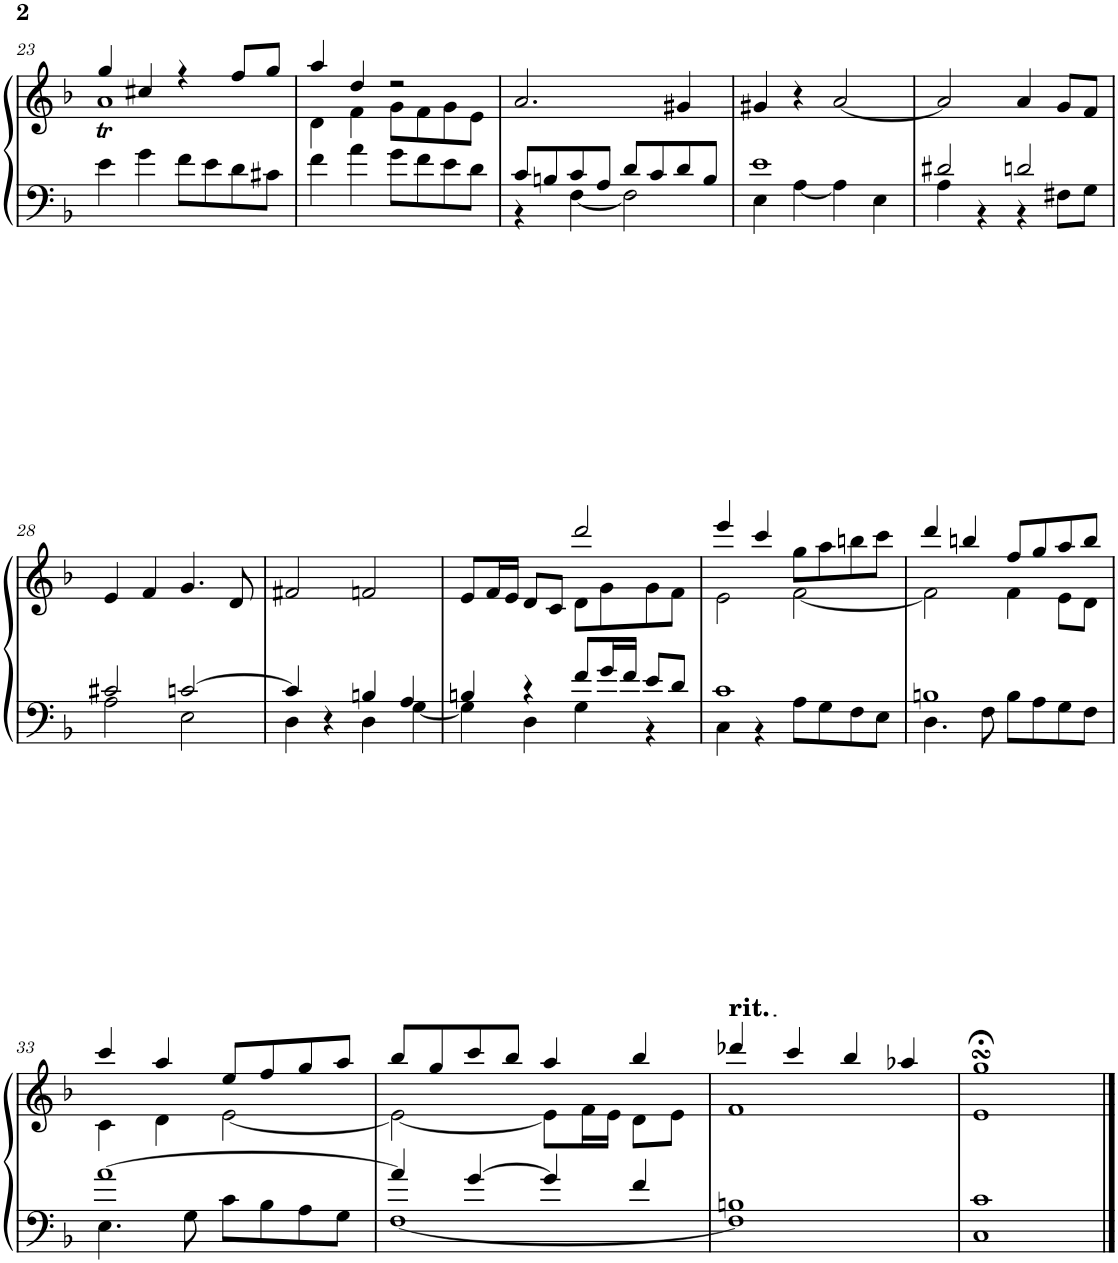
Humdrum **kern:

**kern	**kern
*part1	*part1
*staff2	*staff1
*I"Harpsichord	*
*I'Hch.	*
!!LO:PB:g=z
*clefF4	*clefG2
*k[b-]	*k[b-]
*M4/4	*M4/4
=23	=23
*	*^
4e\	4gg/	1at
4g\	4cc#X/	.
8f\L	4r	.
8e\	.	.
8d\	8ff/L	.
8c#X\J	8gg/J	.
=24	=24	=24
4f\	4aa/	4d\
4a\	4dd/	4f\
8g\L	2r	8g\L
8f\	.	8f\
8e\	.	8g\
8d\J	.	8e\J
*	*v	*v
=25	=25
*^	*
8c/L	4r	2.a/
8Bn/	.	.
8c/	[4F\	.
8A/J	.	.
8d/L	2F\]	.
8c/	.	.
8d/	.	4g#X/
8B/J	.	.
=26	=26	=26
1e	4E\	4g#X/
.	[4A\	4r
.	4A\]	[2a/
.	4E\	.
=27	=27	=27
2d#X/	4A\	2a/]
.	4r	.
2dn/	4r	4a/
.	8F#X\L	8g/L
.	8G\J	8f/J
!!LO:LB:g=z
=28	=28	=28
2c#X/	2A\	4e/
.	.	4f/
[2cn/	2E\	4.g/
.	.	8d/
=29	=29	=29
4c/]	4D\	2f#X/
4r	4ryy	.
4Bn/	4D\	2fn/
4A/	[4G\	.
=30	=30	=30
*	*	*^
4Bn/	4G\]	8e/L	2ryy
.	.	16f/L	.
.	.	16e/JJ	.
4r	4D\	8d/L	.
.	.	8c/J	.
8f/L	4G\	2ddd/	8d\L
16g/L	.	.	8g\
16f/JJ	.	.	.
8e/L	4r	.	8g\
8d/J	.	.	8f\J
=31	=31	=31	=31
1c	4C\	4eee/	2e\
.	4r	4ccc/	.
.	8A\L	8gg\L	[2f\
.	8G\	8aa\	.
.	8F\	8bbn\	.
.	8E\J	8ccc\J	.
=32	=32	=32	=32
1Bn	4.D\	4ddd/	2f\]
.	.	4bbn/	.
.	8F\	.	.
.	8B\L	8ff/L	4f\
.	8A\	8gg/	.
.	8G\	8aa/	8e\L
.	8F\J	8bb/J	8d\J
!!LO:LB:g=z	!!
=33	=33	=33	=33
[1a	4.E\	4ccc/	4c\
.	.	4aa/	4d\
.	8G\	.	.
.	8c\L	8ee/L	[2e\
.	8B-\	8ff/	.
.	8A\	8gg/	.
.	8G\J	8aa/J	.
=34	=34	=34	=34
4a/]	[1F	8bb-/L	2e\_
.	.	8gg/	.
[4g/	.	8ccc/	.
.	.	8bb-/J	.
4g/]	.	4aa/	8e\L]
.	.	.	16f\L
.	.	.	16e\JJ
4f/	.	4bb-/	8d\L
.	.	.	8e\J
=35	=35	=35	=35
!	!	!LO:TX:a:t=rit.	!
!	!	!LO:TX:a:t=rit.	!
1Bn	1F]	4ddd-X/	1f
.	.	4ccc/	.
.	.	4bb-/	.
.	.	4aa-X/	.
*v	*v	*	*
=36	=36	=36
1C 1c	1gg;<sSSS	1e
*	*v	*v
==	==
*-	*-
